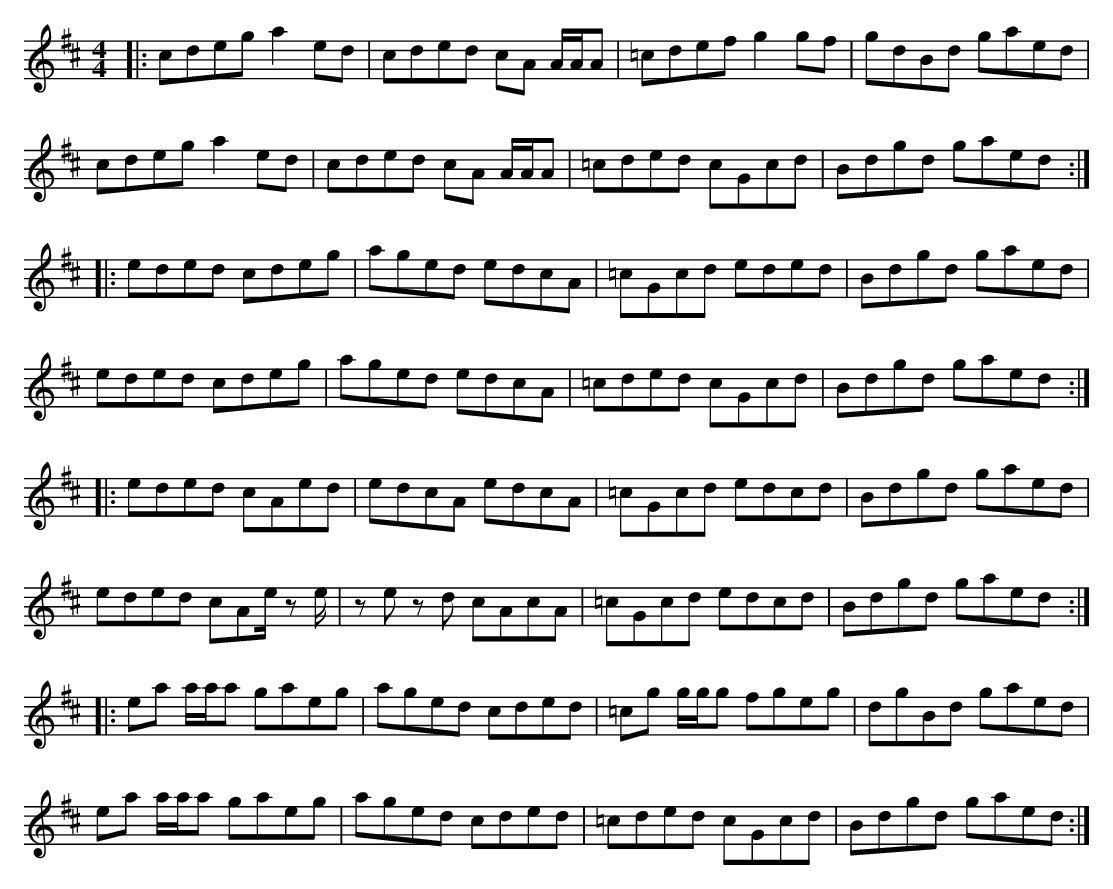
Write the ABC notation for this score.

X:1
M:4/4
K:Amix
|:cdeg a2 ed|cded cA A/A/A|=cdef g2 gf|gdBd gaed|
cdeg a2 ed|cded cA A/A/A|=cded cGcd|Bdgd gaed:|
|:eded cdeg|aged edcA|=cGcd eded|Bdgd gaed|
eded cdeg|aged edcA|=cded cGcd|Bdgd gaed:|
|:eded cAed|edcA edcA|=cGcd edcd|Bdgd gaed|
eded cAe/ z e/|z e z d cAcA|=cGcd edcd|Bdgd gaed:|
|:ea a/a/a gaeg|aged cded|=cg g/g/g fgeg|dgBd gaed|
ea a/a/a gaeg|aged cded|=cded cGcd|Bdgd gaed:|
